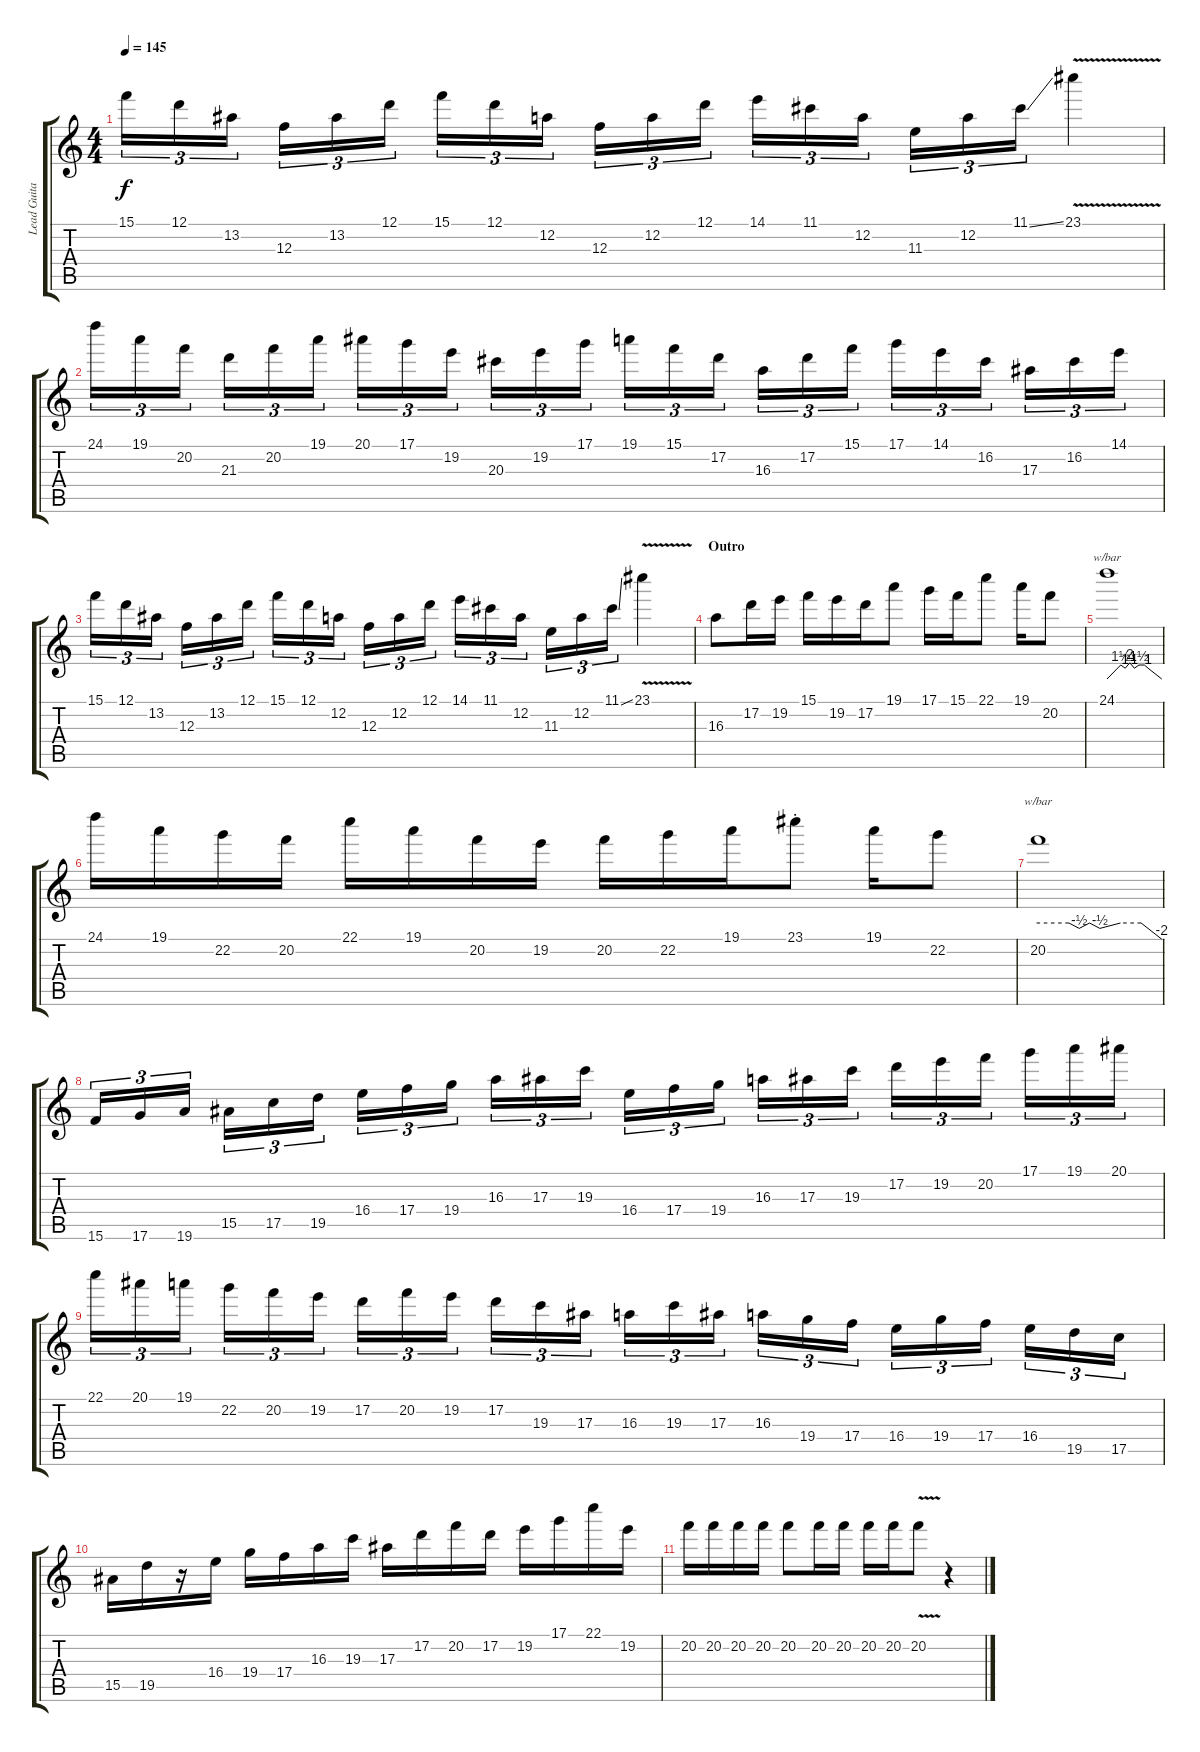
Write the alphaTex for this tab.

\track ("Lead Guitar" "Lead Guita") {instrument distortionguitar}
\staff {score tabs}
\tuning (D4 A3 F3 C3 G2 D2) {hide}
\ts (4 4)
\tempo 145
\clef g2
\ks c
15.1.16{tu (3 2) dy f} 12.1.16{tu (3 2)} 13.2.16{tu (3 2)} 12.3.16{tu (3 2)} 13.2.16{tu (3 2)} 12.1.16{tu (3 2)} 15.1.16{tu (3 2)} 12.1.16{tu (3 2)} 12.2.16{tu (3 2)} 12.3.16{tu (3 2)} 12.2.16{tu (3 2)} 12.1.16{tu (3 2)} 14.1.16{tu (3 2)} 11.1.16{tu (3 2)} 12.2.16{tu (3 2)} 11.3.16{tu (3 2)} 12.2.16{tu (3 2)} 11.1{ss}.16{tu (3 2)} 23.1{v}.4 |
24.1.16{tu (3 2)} 19.1.16{tu (3 2)} 20.2.16{tu (3 2)} 21.3.16{tu (3 2)} 20.2.16{tu (3 2)} 19.1.16{tu (3 2)} 20.1.16{tu (3 2)} 17.1.16{tu (3 2)} 19.2.16{tu (3 2)} 20.3.16{tu (3 2)} 19.2.16{tu (3 2)} 17.1.16{tu (3 2)} 19.1.16{tu (3 2)} 15.1.16{tu (3 2)} 17.2.16{tu (3 2)} 16.3.16{tu (3 2)} 17.2.16{tu (3 2)} 15.1.16{tu (3 2)} 17.1.16{tu (3 2)} 14.1.16{tu (3 2)} 16.2.16{tu (3 2)} 17.3.16{tu (3 2)} 16.2.16{tu (3 2)} 14.1.16{tu (3 2)} |
15.1.16{tu (3 2)} 12.1.16{tu (3 2)} 13.2.16{tu (3 2)} 12.3.16{tu (3 2)} 13.2.16{tu (3 2)} 12.1.16{tu (3 2)} 15.1.16{tu (3 2)} 12.1.16{tu (3 2)} 12.2.16{tu (3 2)} 12.3.16{tu (3 2)} 12.2.16{tu (3 2)} 12.1.16{tu (3 2)} 14.1.16{tu (3 2)} 11.1.16{tu (3 2)} 12.2.16{tu (3 2)} 11.3.16{tu (3 2)} 12.2.16{tu (3 2)} 11.1{ss}.16{tu (3 2)} 23.1{v}.4 |
\section ("" "Outro")
16.3.8 17.2.16 19.2.16 15.1.16 19.2.16 17.2.16 19.1.8 17.1.16 15.1.16 22.1.8 19.1.16 20.2.8 |
24.1.1{tbe (custom default 0 0 15 6 20 4 25 8 30 4 35 6 41 6 45 4 60 0)} |
24.1.16 19.1.16 22.2.16 20.2.16 22.1.16 19.1.16 20.2.16 19.2.16 20.2.16 22.2.16 19.1.16 23.1{st}.8 19.1.16 22.2.8 |
20.2.1{tbe (custom default 0 0 15 0 20 -2 25 0 30 -2 40 0 50 0 60 -8)} |
15.6.16{tu (3 2)} 17.6.16{tu (3 2)} 19.6.16{tu (3 2)} 15.5.16{tu (3 2)} 17.5.16{tu (3 2)} 19.5.16{tu (3 2)} 16.4.16{tu (3 2)} 17.4.16{tu (3 2)} 19.4.16{tu (3 2)} 16.3.16{tu (3 2)} 17.3.16{tu (3 2)} 19.3.16{tu (3 2)} 16.4.16{tu (3 2)} 17.4.16{tu (3 2)} 19.4.16{tu (3 2)} 16.3.16{tu (3 2)} 17.3.16{tu (3 2)} 19.3.16{tu (3 2)} 17.2.16{tu (3 2)} 19.2.16{tu (3 2)} 20.2.16{tu (3 2)} 17.1.16{tu (3 2)} 19.1.16{tu (3 2)} 20.1.16{tu (3 2)} |
22.1.16{tu (3 2)} 20.1.16{tu (3 2)} 19.1.16{tu (3 2)} 22.2.16{tu (3 2)} 20.2.16{tu (3 2)} 19.2.16{tu (3 2)} 17.2.16{tu (3 2)} 20.2.16{tu (3 2)} 19.2.16{tu (3 2)} 17.2.16{tu (3 2)} 19.3.16{tu (3 2)} 17.3.16{tu (3 2)} 16.3.16{tu (3 2)} 19.3.16{tu (3 2)} 17.3.16{tu (3 2)} 16.3.16{tu (3 2)} 19.4.16{tu (3 2)} 17.4.16{tu (3 2)} 16.4.16{tu (3 2)} 19.4.16{tu (3 2)} 17.4.16{tu (3 2)} 16.4.16{tu (3 2)} 19.5.16{tu (3 2)} 17.5.16{tu (3 2)} |
15.5.16 19.5.16 r.16 16.4.16 19.4.16 17.4.16 16.3.16 19.3.16 17.3.16 17.2.16 20.2.16 17.2.16 19.2.16 17.1.16 22.1.16 19.2.16 |
20.2.16 20.2.16 20.2.16 20.2.16 20.2.8 20.2.16 20.2.16 20.2.16 20.2.16 20.2{v}.8 r.4
